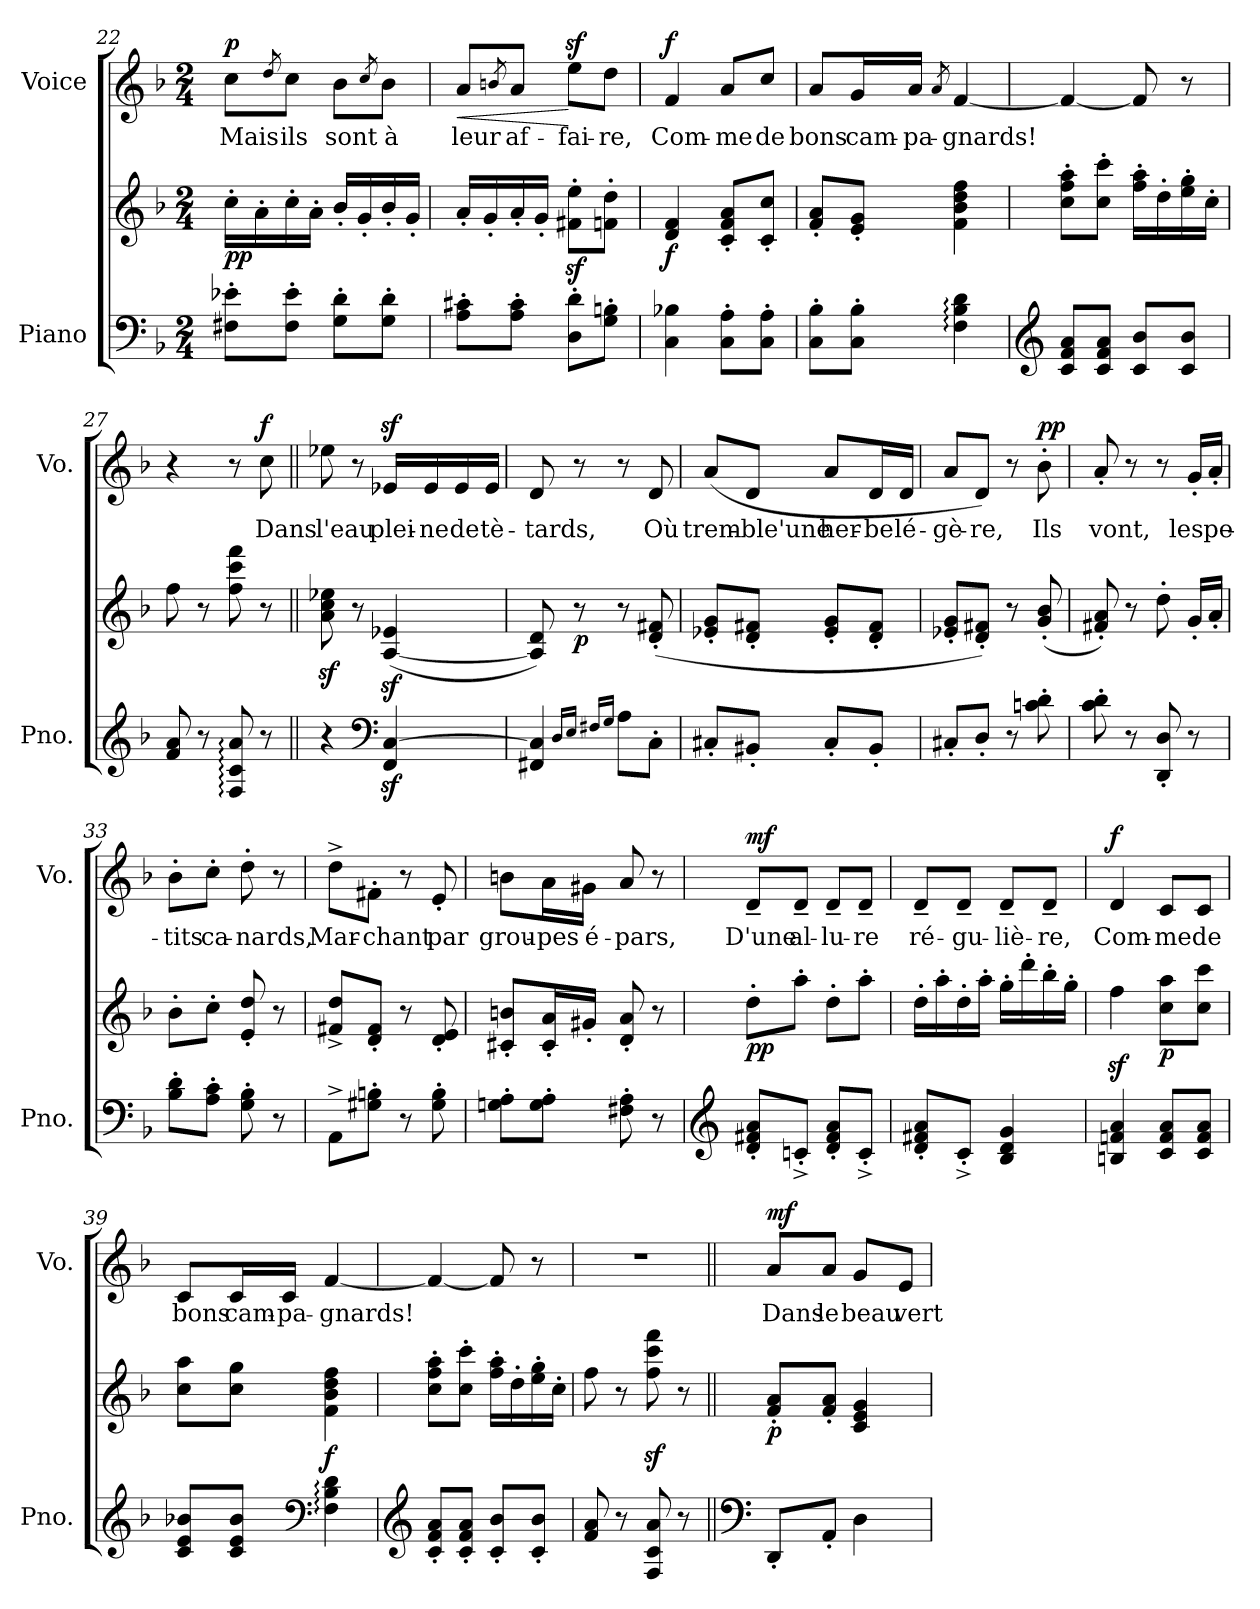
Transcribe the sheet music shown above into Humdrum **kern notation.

**kern	**kern	**dynam	**kern	**text	**dynam
*part2	*part2	*part2	*part1	*part1	*part1
*staff3	*staff2	*staff2/3	*staff1	*staff1	*staff1
*I"Piano	*	*	*I"Voice	*	*
*I'Pno.	*	*	*I'Vo.	*	*
!!LO:LB:g=z
*clefF4	*clefG2	*	*clefG2	*	*
*k[b-]	*k[b-]	*	*k[b-]	*	*
*M2/4	*M2/4	*	*M2/4	*	*
=22	=22	=22	=22	=22	=22
!	!	!LO:DY:b	!	!LO:LY:b	!LO:DY:a
8F#X\' 8e-X\'L	16cc'\LL	pp	8cc\L	Mais	p
.	16a'\	.	.	.	.
.	.	.	8qdd/	.	.
!	!	!	!	!LO:LY:b	!
8F#\' 8e-\'J	16cc'\	.	8cc\J	ils	.
.	16a'\JJ	.	.	.	.
!	!	!	!	!LO:LY:b	!
8G\' 8d\'L	16b-'/LL	.	8b-\L	sont	.
.	16g'/	.	.	.	.
.	.	.	8qcc/	.	.
!	!	!	!	!LO:LY:b	!
8G\' 8d\'J	16b-'/	.	8b-\J	à	.
.	16g'/JJ	.	.	.	.
=23	=23	=23	=23	=23	=23
!	!	!	!	!LO:LY:b	!LO:HP:b
8A\' 8c#X\'L	16a'/LL	.	8a/L	leur	<
.	16g'/	.	.	.	.
.	.	.	8qbn/	.	.
!	!	!	!	!LO:LY:b	!
8A\' 8c#\'J	16a'/	.	8a/J	af-	.
.	16g'/JJ	.	.	.	.
!	!	!	!	!LO:LY:b	!
8D\' 8d\'L	8f#X\z<' 8ee\z<'L	.	8eez>\L	-fai-	[
!	!	!	!	!LO:LY:b	!
8G\' 8Bn\'J	8fn\' 8dd\'J	.	8dd\J	-re,	.
=24	=24	=24	=24	=24	=24
!	!	!LO:DY:b	!	!LO:LY:b	!LO:DY:a
4C\ 4B-X\	4d/ 4f/	f	4f/	Com-	f
!	!	!	!	!LO:LY:b	!
8C\' 8A\'L	8c/' 8f/' 8a/'L	.	8a/L	-me	.
!	!	!	!	!LO:LY:b	!
8C\' 8A\'J	8c/' 8cc/'J	.	8cc/J	de	.
=25	=25	=25	=25	=25	=25
!	!	!	!	!LO:LY:b	!
8C\' 8B-\'L	8f/' 8a/'L	.	8a/L	bons	.
!	!	!	!	!LO:LY:b	!
8C\' 8B-\'J	8e/' 8g/'J	.	16g/L	cam-	.
!	!	!	!	!LO:LY:b	!
.	.	.	16a/JJ	-pa-	.
.	.	.	8qa/	.	.
!	!	!	!	!LO:LY:b	!
4F\: 4B-\: 4d\:	4f\ 4b-\ 4dd\ 4ff\	.	[4f/	-gnards!	.
!!LO:LB:g=z
=26	=26	=26	=26	=26	=26
*clefG2	*	*	*	*	*
8c/ 8f/ 8a/L	8cc\' 8ff\' 8aa\'L	.	4f/_	.	.
8c/ 8f/ 8a/J	8cc\' 8ccc\'J	.	.	.	.
8c/ 8b-/L	16ff\' 16aa\'LL	.	8f/]	.	.
.	16dd'\	.	.	.	.
8c/ 8b-/J	16ee\' 16gg\'	.	8r	.	.
.	16cc'\JJ	.	.	.	.
=27	=27	=27	=27	=27	=27
8f/ 8a/	8ff\	.	4r	.	.
8r	8r	.	.	.	.
8F/: 8c/: 8a/:	8ff\ 8ccc\ 8fff\	.	8r	.	.
!	!	!	!	!LO:LY:b	!LO:DY:a
8r	8r	.	8cc\	Dans	f
=28||	=28||	=28||	=28||	=28||	=28||
!	!	!	!	!LO:LY:b	!
4r	8a\z> 8cc\z> 8ee-X\z>	.	8ee-X\	l'eau	.
.	8r	.	8r	.	.
*clefF4	*	*	*	*	*
!	!	!	!	!LO:LY:b	!
4FF/z< [4C/z<	(>[4A/z> 4e-X/z>	.	16e-Xz>/LL	plei-	.
!	!	!	!	!LO:LY:b	!
.	.	.	16e-/	-ne	.
!	!	!	!	!LO:LY:b	!
.	.	.	16e-/	de	.
!	!	!	!	!LO:LY:b	!
.	.	.	16e-/JJ	tè-	.
=29	=29	=29	=29	=29	=29
!	!	!	!	!LO:LY:b	!
4FF#X/ 4C/]	8A/] 8d/)	.	8d/	-tards,	.
!	!	!LO:DY:b	!	!	!
.	8r	p	8r	.	.
16qD/LL	.	.	.	.	.
16qE/JJ	.	.	.	.	.
16qF#X/LL	.	.	.	.	.
16qG/JJ	.	.	.	.	.
8A\L	8r	.	8r	.	.
!	!	!	!	!LO:LY:b	!
8C'\J	(>8d/' 8f#X/'	.	8d/	Où	.
!!LO:PB:g=z
=30	=30	=30	=30	=30	=30
!	!	!	!	!LO:LY:b	!
8C#X'/L	8e-X/' 8g/'L	.	(>8a/L	trem-	.
!	!	!	!	!LO:LY:b	!
8BB#X'/J	8d/' 8f#X/'J	.	8d/J	-ble'une	.
!	!	!	!	!LO:LY:b	!
8C#'/L	8e-/' 8g/'L	.	8a/L	her-	.
!	!	!	!	!LO:LY:b	!
8BB#'/J	8d/' 8f#/'J	.	16d/L	-be	.
!	!	!	!	!LO:LY:b	!
.	.	.	16d/JJ	lé-	.
=31	=31	=31	=31	=31	=31
!	!	!	!	!LO:LY:b	!
8C#X'/L	8e-X/' 8g/'L	.	8a/L	-gè-	.
!	!	!	!	!LO:LY:b	!
8D'/J	8d/' 8f#X/'J)	.	8d/J)	-re,	.
8r	8r	.	8r	.	.
!	!	!	!	!LO:LY:b	!LO:DY:a
8cn\' 8d\'	(<8g/' 8b-/'	.	8b-'\	Ils	pp
=32	=32	=32	=32	=32	=32
!	!	!	!	!LO:LY:b	!
8c\' 8d\'	8f#X/' 8a/')	.	8a'/	vont,	.
8r	8r	.	8r	.	.
8DD/' 8D/'	8dd'\	.	8r	.	.
!	!	!	!	!LO:LY:b	!
8r	16g'/LL	.	16g'/LL	les	.
!	!	!	!	!LO:LY:b	!
.	16a'/JJ	.	16a'/JJ	pe-	.
=33	=33	=33	=33	=33	=33
!	!	!	!	!LO:LY:b	!
8B-\' 8d\'L	8b-'\L	.	8b-'\L	-tits	.
!	!	!	!	!LO:LY:b	!
8A\' 8c\'J	8cc'\J	.	8cc'\J	ca-	.
!	!	!	!	!LO:LY:b	!
8G\' 8B-\'	8e/' 8dd/'	.	8dd'\	-nards,	.
8r	8r	.	8r	.	.
=34	=34	=34	=34	=34	=34
!	!	!	!	!LO:LY:b	!
8AA^\L	8f#X/^ 8dd/^L	.	8dd^\L	Mar-	.
!	!	!	!	!LO:LY:b	!
8G#X\' 8Bn\'J	8d/' 8f#/'J	.	8f#X'\J	-chant	.
8r	8r	.	8r	.	.
!	!	!	!	!LO:LY:b	!
8G#\' 8B\'	8d/' 8e/'	.	8e'/	par	.
!!LO:LB:g=z
=35	=35	=35	=35	=35	=35
!	!	!	!	!LO:LY:b	!
8Gn\' 8A\'L	8c#X/' 8bn/'L	.	8bn\L	grou-	.
!	!	!	!	!LO:LY:b	!
8G\' 8A\'J	16c#/' 16a/'L	.	16a\L	-pes	.
!	!	!	!	!LO:LY:b	!
.	16g#X'/JJ	.	16g#X\JJ	é-	.
!	!	!	!	!LO:LY:b	!
8F#X\' 8A\'	8d/' 8a/'	.	8a/	-pars,	.
8r	8r	.	8r	.	.
=36	=36	=36	=36	=36	=36
*clefG2	*	*	*	*	*
!	!	!LO:DY:b	!	!LO:LY:b	!LO:DY:a
8d/' 8f#X/' 8a/'L	8dd'\L	pp	8d~/L	D'une	mf
!	!	!	!	!LO:LY:b	!
8cn'^/J	8aa'\J	.	8d~/J	al-	.
!	!	!	!	!LO:LY:b	!
8d/' 8f#/' 8a/'L	8dd'\L	.	8d~/L	-lu-	.
!	!	!	!	!LO:LY:b	!
8c'^/J	8aa'\J	.	8d~/J	-re	.
=37	=37	=37	=37	=37	=37
!	!	!	!	!LO:LY:b	!
8d/' 8f#X/' 8a/'L	16dd'\LL	.	8d~/L	ré-	.
.	16aa'\	.	.	.	.
!	!	!	!	!LO:LY:b	!
8c'^/J	16dd'\	.	8d~/J	-gu-	.
.	16aa'\JJ	.	.	.	.
!	!	!	!	!LO:LY:b	!
4B-/ 4d/ 4g/	16gg'\LL	.	8d~/L	-liè-	.
.	16ddd'\	.	.	.	.
!	!	!	!	!LO:LY:b	!
.	16bb-'\	.	8d~/J	-re,	.
.	16gg'\JJ	.	.	.	.
=38	=38	=38	=38	=38	=38
!	!	!	!	!LO:LY:b	!LO:DY:a
4Bn/ 4fn/ 4a/	4ffz<\	.	4d/	Com-	f
!	!	!LO:DY:b	!	!LO:LY:b	!
8c/ 8f/ 8a/L	8cc\ 8aa\L	p	8c/L	-me	.
!	!	!	!	!LO:LY:b	!
8c/ 8f/ 8a/J	8cc\ 8ccc\J	.	8c/J	de	.
=39	=39	=39	=39	=39	=39
!	!	!	!	!LO:LY:b	!
8c/ 8e/ 8b-X/L	8cc\ 8aa\L	.	8c/L	bons	.
!	!	!	!	!LO:LY:b	!
8c/ 8e/ 8b-/J	8cc\ 8gg\J	.	16c/L	cam-	.
!	!	!	!	!LO:LY:b	!
.	.	.	16c/JJ	-pa-	.
*clefF4	*	*	*	*	*
!	!	!LO:DY:b	!	!LO:LY:b	!
4F\: 4B-\: 4d\:	4f\ 4b-\ 4dd\ 4ff\	f	[4f/	-gnards!	.
!!LO:LB:g=z
=40	=40	=40	=40	=40	=40
*clefG2	*	*	*	*	*
8c/' 8f/' 8a/'L	8cc\' 8ff\' 8aa\'L	.	4f/_	.	.
8c/' 8f/' 8a/'J	8cc\' 8ccc\'J	.	.	.	.
8c/' 8b-/'L	16ff\' 16aa\'LL	.	8f/]	.	.
.	16dd'\	.	.	.	.
8c/' 8b-/'J	16ee\' 16gg\'	.	8r	.	.
.	16cc'\JJ	.	.	.	.
=41	=41	=41	=41	=41	=41
8f/ 8a/	8ff\	.	2r	.	.
8r	8r	.	.	.	.
8F/ 8c/ 8a/	8ff\z< 8ccc\z< 8fff\z<	.	.	.	.
8r	8r	.	.	.	.
=42||	=42||	=42||	=42||	=42||	=42||
*clefF4	*	*	*	*	*
!	!	!LO:DY:b	!	!LO:LY:b	!LO:DY:a
8DD'/L	8f/' 8a/'L	p	8a/L	Dans	mf
!	!	!	!	!LO:LY:b	!
8AA'/J	8f/' 8a/'J	.	8a/J	le	.
!	!	!	!	!LO:LY:b	!
4D\	4c/ 4e/ 4g/	.	8g/L	beau	.
!	!	!	!	!LO:LY:b	!
.	.	.	8e/J	vert	.
=	=	=	=	=	=
*-	*-	*-	*-	*-	*-
